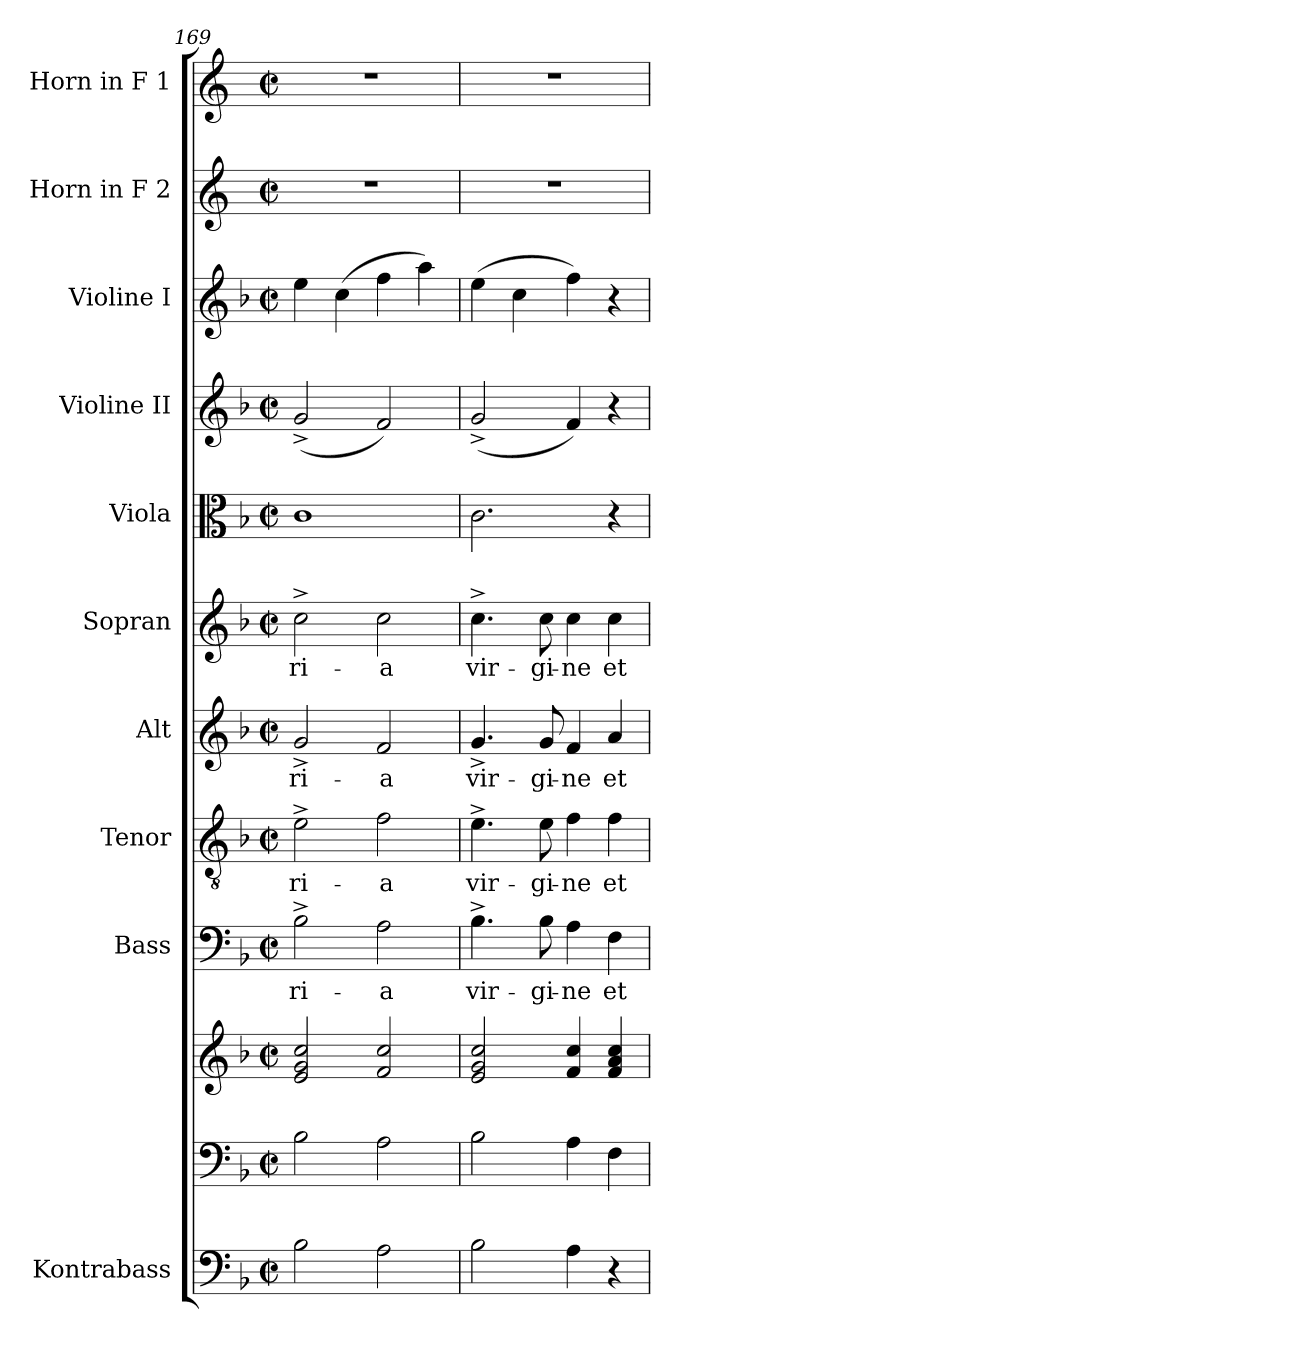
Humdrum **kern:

**kern	**kern	**kern	**kern	**text	**kern	**text	**kern	**text	**kern	**text	**kern	**kern	**kern	**kern	**kern
*part11	*part10	*part10	*part9	*part9	*part8	*part8	*part7	*part7	*part6	*part6	*part5	*part4	*part3	*part2	*part1
*staff12	*staff11	*staff10	*staff9	*staff9	*staff8	*staff8	*staff7	*staff7	*staff6	*staff6	*staff5	*staff4	*staff3	*staff2	*staff1
*I"Kontrabass	*	*	*I"Bass	*	*I"Tenor	*	*I"Alt	*	*I"Sopran	*	*I"Viola	*I"Violine II	*I"Violine I	*I"Horn in F 2	*I"Horn in F 1
*I'Kb.	*	*	*I'B	*	*I'T	*	*I'A	*	*I'S	*	*I'Vla.	*I'Vl. II	*I'Vl. I	*I'Hrn. 2	*I'Hrn. 1
*clefF4	*clefF4	*clefG2	*clefF4	*	*clefGv2	*	*clefG2	*	*clefG2	*	*clefC3	*clefG2	*clefG2	*clefG2	*clefG2
*ITrd7c12	*	*	*	*	*	*	*	*	*	*	*	*	*	*ITrd4c7	*ITrd4c7
*k[b-]	*k[b-]	*k[b-]	*k[b-]	*	*k[b-]	*	*k[b-]	*	*k[b-]	*	*k[b-]	*k[b-]	*k[b-]	*k[b-]	*k[b-]
*F:	*F:	*F:	*F:	*	*F:	*	*F:	*	*F:	*	*F:	*F:	*F:	*F:	*F:
*M2/2	*M2/2	*M2/2	*M2/2	*	*M2/2	*	*M2/2	*	*M2/2	*	*M2/2	*M2/2	*M2/2	*M2/2	*M2/2
*met(c|)	*met(c|)	*met(c|)	*met(c|)	*	*met(c|)	*	*met(c|)	*	*met(c|)	*	*met(c|)	*met(c|)	*met(c|)	*met(c|)	*met(c|)
=169	=169	=169	=169	=169	=169	=169	=169	=169	=169	=169	=169	=169	=169	=169	=169
!	!	!	!	!LO:LY:b	!	!LO:LY:b	!	!LO:LY:b	!	!LO:LY:b	!	!	!	!	!
2BB-\	2B-\	2e/ 2g/ 2cc/	2B-^>\	-ri-	2e^>\	-ri-	2g^</	-ri-	2cc^>\	-ri-	1c	(<2g^</	4ee\	1r	1r
.	.	.	.	.	.	.	.	.	.	.	.	.	(>4cc\	.	.
!	!	!	!	!LO:LY:b	!	!LO:LY:b	!	!LO:LY:b	!	!LO:LY:b	!	!	!	!	!
2AA\	2A\	2f/ 2cc/	2A\	-a	2f\	-a	2f/	-a	2cc\	-a	.	2f/)	4ff\	.	.
.	.	.	.	.	.	.	.	.	.	.	.	.	4aa\)	.	.
!!LO:PB:g=z
=170	=170	=170	=170	=170	=170	=170	=170	=170	=170	=170	=170	=170	=170	=170	=170
!	!	!	!	!LO:LY:b	!	!LO:LY:b	!	!LO:LY:b	!	!LO:LY:b	!	!	!	!	!
2BB-\	2B-\	2e/ 2g/ 2cc/	4.B-^>\	vir-	4.e^>\	vir-	4.g^</	vir-	4.cc^>\	vir-	2.c\	(<2g^</	(>4ee\	1r	1r
.	.	.	.	.	.	.	.	.	.	.	.	.	4cc\	.	.
!	!	!	!	!LO:LY:b	!	!LO:LY:b	!	!LO:LY:b	!	!LO:LY:b	!	!	!	!	!
.	.	.	8B-\	-gi-	8e\	-gi-	8g/	-gi-	8cc\	-gi-	.	.	.	.	.
!	!	!	!	!LO:LY:b	!	!LO:LY:b	!	!LO:LY:b	!	!LO:LY:b	!	!	!	!	!
4AA\	4A\	4f/ 4cc/	4A\	-ne	4f\	-ne	4f/	-ne	4cc\	-ne	.	4f/)	4ff\)	.	.
!	!	!	!	!LO:LY:b	!	!LO:LY:b	!	!LO:LY:b	!	!LO:LY:b	!	!	!	!	!
4r	4F\	4f/ 4a/ 4cc/	4F\	et	4f\	et	4a/	et	4cc\	et	4r	4r	4r	.	.
=	=	=	=	=	=	=	=	=	=	=	=	=	=	=	=
*-	*-	*-	*-	*-	*-	*-	*-	*-	*-	*-	*-	*-	*-	*-	*-
